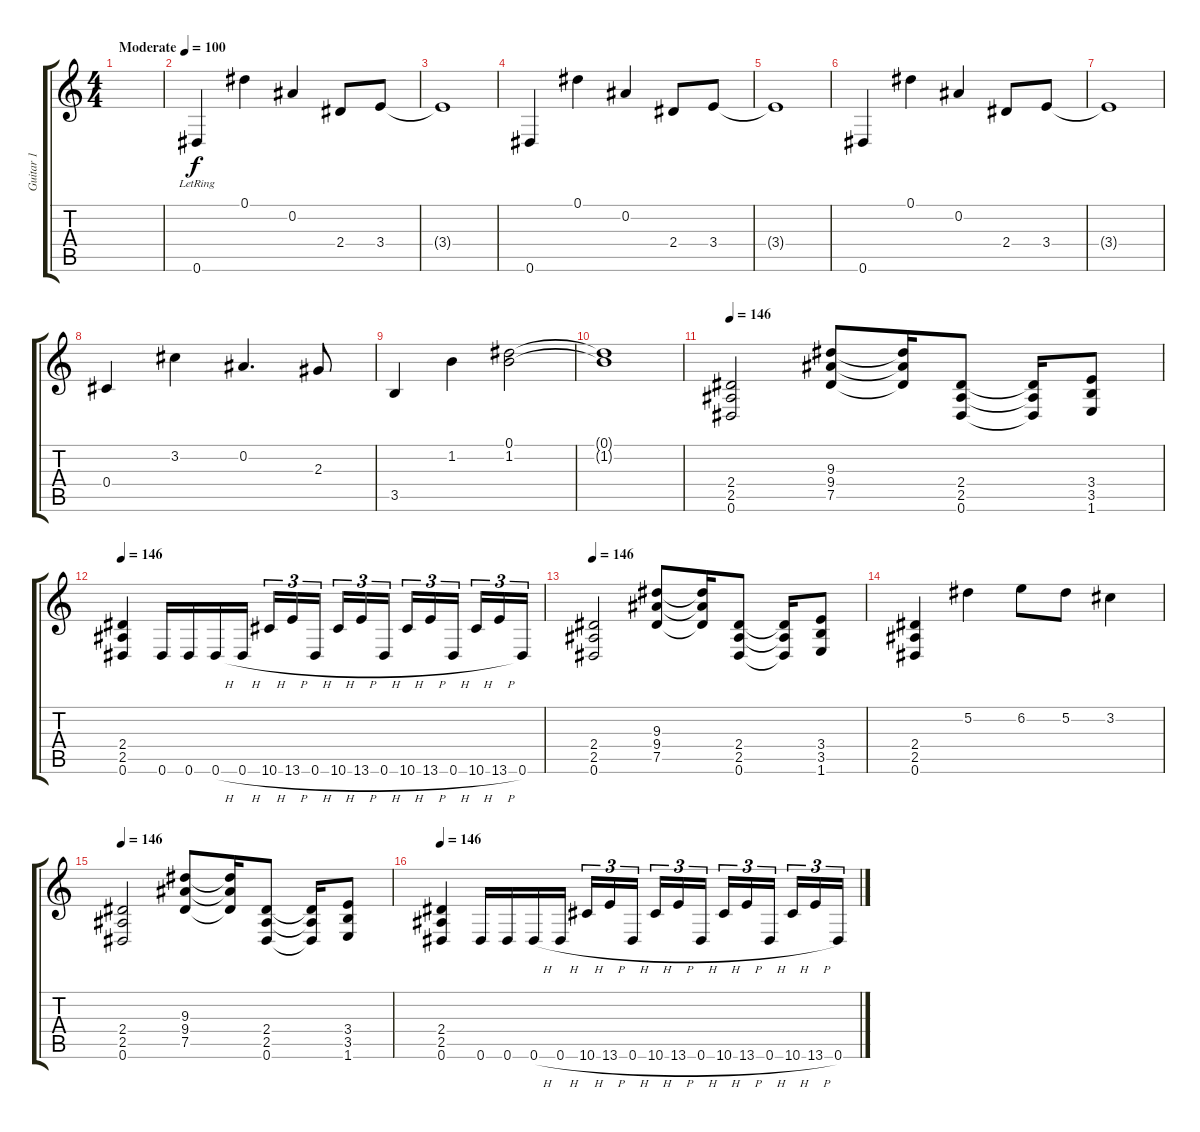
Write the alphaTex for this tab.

\track ("Guitar 1" "Guitar 1") {instrument distortionguitar}
\staff {score tabs}
\tuning (Eb4 Bb3 Gb3 Db3 Ab2 Eb2) {hide}
\ts (4 4)
\tempo (100 "Moderate")
\clef g2
\ks c
|
0.6{lr}.4 0.1.4 0.2.4 2.4.8 3.4.8 |
3.4{t}.1 |
0.6.4 0.1.4 0.2.4 2.4.8 3.4.8 |
3.4{t}.1 |
0.6.4 0.1.4 0.2.4 2.4.8 3.4.8 |
3.4{t}.1 |
0.4.4 3.2.4 0.2.4{d} 2.3.8 |
3.5.4 1.2.4 (0.1 1.2).2 |
(0.1{t} 1.2{t}).1 |
\tempo 146
(2.4 2.5 0.6).2 (9.3 9.4 7.5).8 (9.3{t} 9.4{t} 7.5{t}).16 (2.4 2.5 0.6).8 (2.4{t} 2.5{t} 0.6{t}).16 (3.4 3.5 1.6).8 |
\tempo 146
(2.4 2.5 0.6).4 0.6.16 0.6.16 0.6{h}.16 0.6{h}.16 10.6{h}.16{tu (3 2)} 13.6{h}.16{tu (3 2)} 0.6{h}.16{tu (3 2) beam splitsecondary} 10.6{h}.16{tu (3 2)} 13.6{h}.16{tu (3 2)} 0.6{h}.16{tu (3 2)} 10.6{h}.16{tu (3 2)} 13.6{h}.16{tu (3 2)} 0.6{h}.16{tu (3 2) beam splitsecondary} 10.6{h}.16{tu (3 2)} 13.6{h}.16{tu (3 2)} 0.6.16{tu (3 2)} |
\tempo 146
(2.4 2.5 0.6).2 (9.3 9.4 7.5).8 (9.3{t} 9.4{t} 7.5{t}).16 (2.4 2.5 0.6).8 (2.4{t} 2.5{t} 0.6{t}).16 (3.4 3.5 1.6).8 |
(2.4 2.5 0.6).4 5.2.4 6.2.8 5.2.8 3.2.4 |
\tempo 146
(2.4 2.5 0.6).2 (9.3 9.4 7.5).8 (9.3{t} 9.4{t} 7.5{t}).16 (2.4 2.5 0.6).8 (2.4{t} 2.5{t} 0.6{t}).16 (3.4 3.5 1.6).8 |
\tempo 146
(2.4 2.5 0.6).4 0.6.16 0.6.16 0.6{h}.16 0.6{h}.16 10.6{h}.16{tu (3 2)} 13.6{h}.16{tu (3 2)} 0.6{h}.16{tu (3 2) beam splitsecondary} 10.6{h}.16{tu (3 2)} 13.6{h}.16{tu (3 2)} 0.6{h}.16{tu (3 2)} 10.6{h}.16{tu (3 2)} 13.6{h}.16{tu (3 2)} 0.6{h}.16{tu (3 2) beam splitsecondary} 10.6{h}.16{tu (3 2)} 13.6{h}.16{tu (3 2)} 0.6.16{tu (3 2)}
